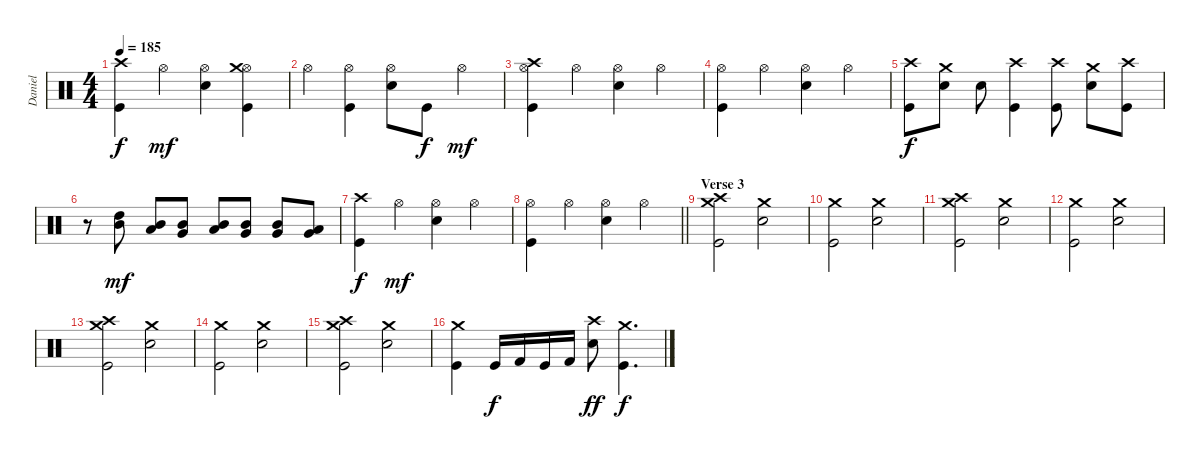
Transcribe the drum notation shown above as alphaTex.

\track ("Daniel" "Daniel") {instrument percussion}
\staff {score}
\articulation defaults
\ts (4 4)
\tempo 185
\clef neutral
\ks c
("Kick (hit)" "Crash high (hit)").4{dy f} "Hi-Hat (open)".4{dy mf} ("Electric Snare (hit)" "Hi-Hat (open)").4 ("Kick (hit)" "Hi-Hat (open)" "Crash medium (hit)").4 |
"Hi-Hat (open)".4 ("Kick (hit)" "Hi-Hat (open)").4 ("Electric Snare (hit)" "Hi-Hat (open)").8 "Kick (hit)".8{dy f} "Hi-Hat (open)".4{dy mf} |
("Kick (hit)" "Hi-Hat (open)" "Crash high (hit)").4 "Hi-Hat (open)".4 ("Electric Snare (hit)" "Hi-Hat (open)").4 "Hi-Hat (open)".4 |
("Kick (hit)" "Hi-Hat (open)").4 "Hi-Hat (open)".4 ("Electric Snare (hit)" "Hi-Hat (open)").4 "Hi-Hat (open)".4 |
("Kick (hit)" "Crash high (hit)").8{dy f} ("Electric Snare (hit)" "Crash medium (hit)").8 "Electric Snare (hit)".8 ("Kick (hit)" "Crash high (hit)").4 ("Kick (hit)" "Crash high (hit)").8 ("Electric Snare (hit)" "Crash medium (hit)").8 ("Kick (hit)" "Crash high (hit)").8 |
r.8 ("Mid Tom (hit)" "High Tom (hit)").8{dy mf} ("Low Tom (hit)" "Mid Tom (hit)").8 ("Very Low Tom (hit)" "Mid Tom (hit)").8 ("Low Tom (hit)" "Mid Tom (hit)").8 ("Very Low Tom (hit)" "Mid Tom (hit)").8 ("Very Low Tom (hit)" "Mid Tom (hit)").8 ("Very Low Tom (hit)" "Low Tom (hit)").8 |
("Kick (hit)" "Crash high (hit)").4{dy f} "Hi-Hat (open)".4{dy mf} ("Electric Snare (hit)" "Hi-Hat (open)").4 "Hi-Hat (open)".4 |
\barLineRight lightlight
("Kick (hit)" "Hi-Hat (open)").4 "Hi-Hat (open)".4 ("Electric Snare (hit)" "Hi-Hat (open)").4 "Hi-Hat (open)".4 |
\section ("" "Verse 3")
("Kick (hit)" "Crash medium (hit)" "Crash high (hit)").2 ("Electric Snare (hit)" "Crash medium (hit)").2 |
("Kick (hit)" "Crash medium (hit)").2 ("Electric Snare (hit)" "Crash medium (hit)").2 |
("Kick (hit)" "Crash medium (hit)" "Crash high (hit)").2 ("Electric Snare (hit)" "Crash medium (hit)").2 |
("Kick (hit)" "Crash medium (hit)").2 ("Electric Snare (hit)" "Crash medium (hit)").2 |
("Kick (hit)" "Crash medium (hit)" "Crash high (hit)").2 ("Electric Snare (hit)" "Crash medium (hit)").2 |
("Kick (hit)" "Crash medium (hit)").2 ("Electric Snare (hit)" "Crash medium (hit)").2 |
("Kick (hit)" "Crash medium (hit)" "Crash high (hit)").2 ("Electric Snare (hit)" "Crash medium (hit)").2 |
("Kick (hit)" "Crash medium (hit)").4 "Kick (hit)".16{dy f} "Kick (hit) 2".16 "Kick (hit)".16 "Kick (hit) 2".16 ("Electric Snare (hit)" "Crash high (hit)").8{dy ff} ("Kick (hit)" "Crash medium (hit)").4{d dy f}
